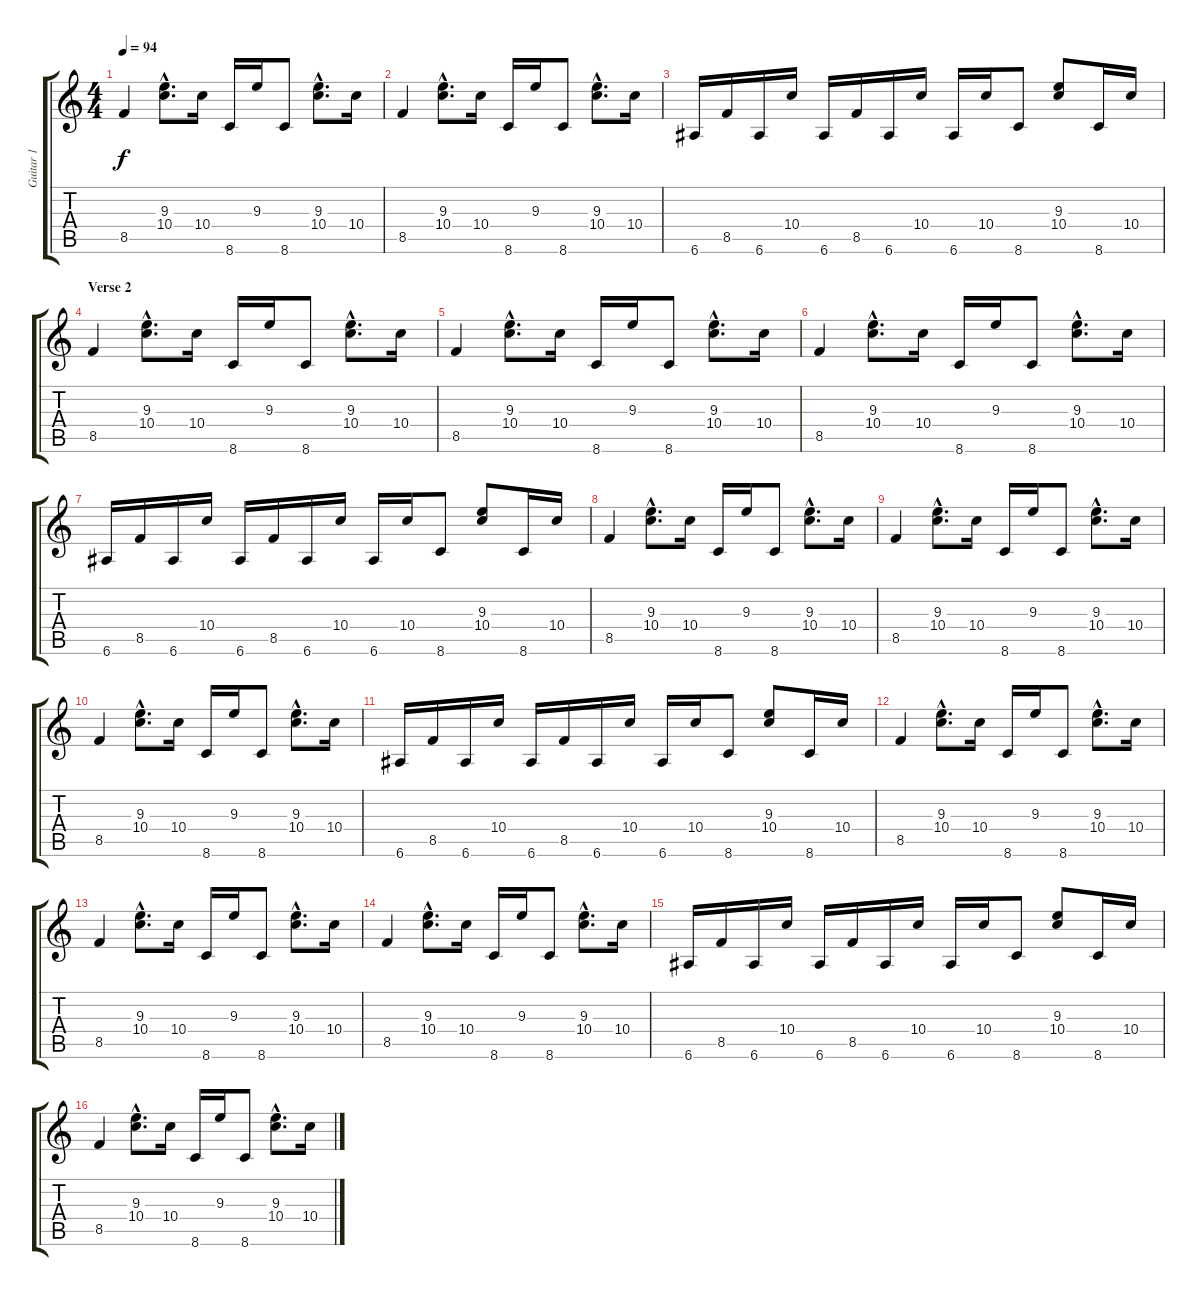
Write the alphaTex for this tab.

\track ("Guitar 1" "Guitar 1") {instrument acousticguitarsteel}
\staff {score tabs}
\tuning (E4 B3 G3 D3 A2 E2) {hide}
\ts (4 4)
\tempo 94
\clef g2
\ks c
8.5.4{dy f} (9.3{hac} 10.4{hac}).8{d} 10.4.16 8.6.16 9.3.16 8.6.8 (9.3{hac} 10.4{hac}).8{d} 10.4.16 |
8.5.4 (9.3{hac} 10.4{hac}).8{d} 10.4.16 8.6.16 9.3.16 8.6.8 (9.3{hac} 10.4{hac}).8{d} 10.4.16 |
6.6.16 8.5.16 6.6.16 10.4.16 6.6.16 8.5.16 6.6.16 10.4.16 6.6.16 10.4.16 8.6.8 (9.3 10.4).8 8.6.16 10.4.16 |
\section ("" "Verse 2")
8.5.4 (9.3{hac} 10.4{hac}).8{d} 10.4.16 8.6.16 9.3.16 8.6.8 (9.3{hac} 10.4{hac}).8{d} 10.4.16 |
8.5.4 (9.3{hac} 10.4{hac}).8{d} 10.4.16 8.6.16 9.3.16 8.6.8 (9.3{hac} 10.4{hac}).8{d} 10.4.16 |
8.5.4 (9.3{hac} 10.4{hac}).8{d} 10.4.16 8.6.16 9.3.16 8.6.8 (9.3{hac} 10.4{hac}).8{d} 10.4.16 |
6.6.16 8.5.16 6.6.16 10.4.16 6.6.16 8.5.16 6.6.16 10.4.16 6.6.16 10.4.16 8.6.8 (9.3 10.4).8 8.6.16 10.4.16 |
8.5.4 (9.3{hac} 10.4{hac}).8{d} 10.4.16 8.6.16 9.3.16 8.6.8 (9.3{hac} 10.4{hac}).8{d} 10.4.16 |
8.5.4 (9.3{hac} 10.4{hac}).8{d} 10.4.16 8.6.16 9.3.16 8.6.8 (9.3{hac} 10.4{hac}).8{d} 10.4.16 |
8.5.4 (9.3{hac} 10.4{hac}).8{d} 10.4.16 8.6.16 9.3.16 8.6.8 (9.3{hac} 10.4{hac}).8{d} 10.4.16 |
6.6.16 8.5.16 6.6.16 10.4.16 6.6.16 8.5.16 6.6.16 10.4.16 6.6.16 10.4.16 8.6.8 (9.3 10.4).8 8.6.16 10.4.16 |
8.5.4 (9.3{hac} 10.4{hac}).8{d} 10.4.16 8.6.16 9.3.16 8.6.8 (9.3{hac} 10.4{hac}).8{d} 10.4.16 |
8.5.4 (9.3{hac} 10.4{hac}).8{d} 10.4.16 8.6.16 9.3.16 8.6.8 (9.3{hac} 10.4{hac}).8{d} 10.4.16 |
8.5.4 (9.3{hac} 10.4{hac}).8{d} 10.4.16 8.6.16 9.3.16 8.6.8 (9.3{hac} 10.4{hac}).8{d} 10.4.16 |
6.6.16 8.5.16 6.6.16 10.4.16 6.6.16 8.5.16 6.6.16 10.4.16 6.6.16 10.4.16 8.6.8 (9.3 10.4).8 8.6.16 10.4.16 |
8.5.4 (9.3{hac} 10.4{hac}).8{d} 10.4.16 8.6.16 9.3.16 8.6.8 (9.3{hac} 10.4{hac}).8{d} 10.4.16
